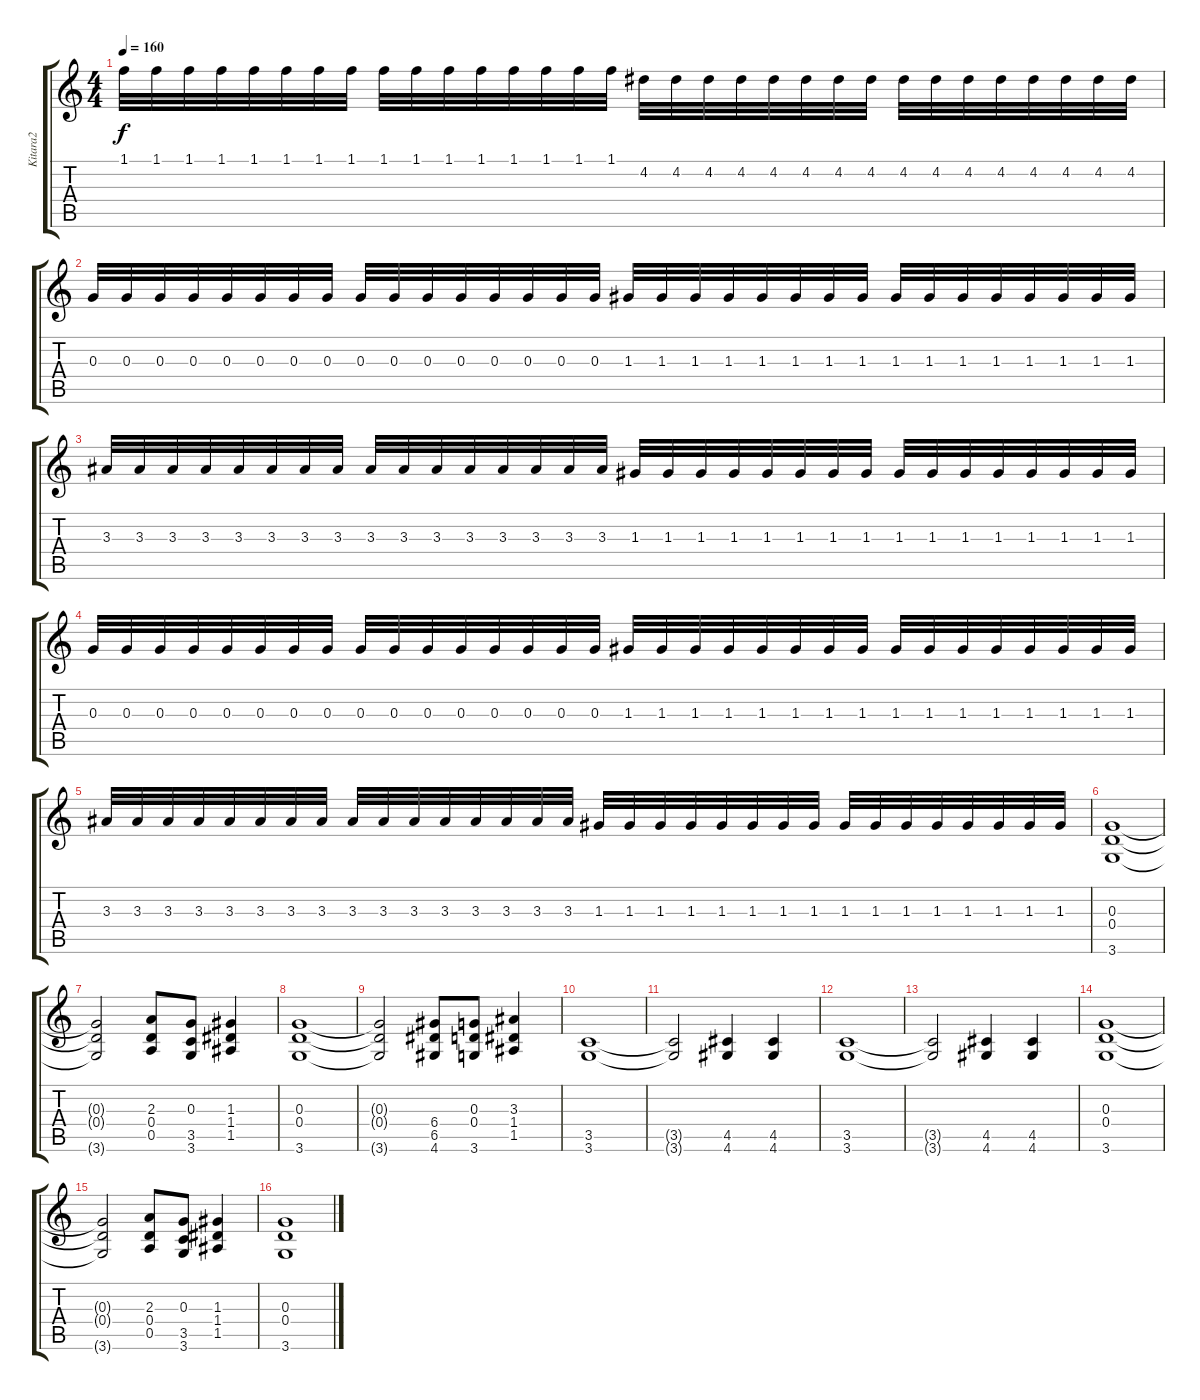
\track ("Kitara2" "Kitara2") {instrument overdrivenguitar}
\staff {score tabs}
\tuning (E4 B3 G3 D3 A2 E2) {hide}
\ts (4 4)
\tempo 160
\clef g2
\ks c
1.1.32{dy f} 1.1.32 1.1.32 1.1.32 1.1.32 1.1.32 1.1.32 1.1.32 1.1.32 1.1.32 1.1.32 1.1.32 1.1.32 1.1.32 1.1.32 1.1.32 4.2.32 4.2.32 4.2.32 4.2.32 4.2.32 4.2.32 4.2.32 4.2.32 4.2.32 4.2.32 4.2.32 4.2.32 4.2.32 4.2.32 4.2.32 4.2.32 |
0.3.32 0.3.32 0.3.32 0.3.32 0.3.32 0.3.32 0.3.32 0.3.32 0.3.32 0.3.32 0.3.32 0.3.32 0.3.32 0.3.32 0.3.32 0.3.32 1.3.32 1.3.32 1.3.32 1.3.32 1.3.32 1.3.32 1.3.32 1.3.32 1.3.32 1.3.32 1.3.32 1.3.32 1.3.32 1.3.32 1.3.32 1.3.32 |
3.3.32 3.3.32 3.3.32 3.3.32 3.3.32 3.3.32 3.3.32 3.3.32 3.3.32 3.3.32 3.3.32 3.3.32 3.3.32 3.3.32 3.3.32 3.3.32 1.3.32 1.3.32 1.3.32 1.3.32 1.3.32 1.3.32 1.3.32 1.3.32 1.3.32 1.3.32 1.3.32 1.3.32 1.3.32 1.3.32 1.3.32 1.3.32 |
0.3.32 0.3.32 0.3.32 0.3.32 0.3.32 0.3.32 0.3.32 0.3.32 0.3.32 0.3.32 0.3.32 0.3.32 0.3.32 0.3.32 0.3.32 0.3.32 1.3.32 1.3.32 1.3.32 1.3.32 1.3.32 1.3.32 1.3.32 1.3.32 1.3.32 1.3.32 1.3.32 1.3.32 1.3.32 1.3.32 1.3.32 1.3.32 |
3.3.32 3.3.32 3.3.32 3.3.32 3.3.32 3.3.32 3.3.32 3.3.32 3.3.32 3.3.32 3.3.32 3.3.32 3.3.32 3.3.32 3.3.32 3.3.32 1.3.32 1.3.32 1.3.32 1.3.32 1.3.32 1.3.32 1.3.32 1.3.32 1.3.32 1.3.32 1.3.32 1.3.32 1.3.32 1.3.32 1.3.32 1.3.32 |
(0.3 0.4 3.6).1 |
(0.3{t} 0.4{t} 3.6{t}).2 (2.3 0.4 0.5).8 (0.3 3.5 3.6).8 (1.3 1.4 1.5).4 |
(0.3 0.4 3.6).1 |
(0.3{t} 0.4{t} 3.6{t}).2 (6.4 6.5 4.6).8 (0.3 0.4 3.6).8 (3.3 1.4 1.5).4 |
(3.5 3.6).1 |
(3.5{t} 3.6{t}).2 (4.5 4.6).4 (4.5 4.6).4 |
(3.5 3.6).1 |
(3.5{t} 3.6{t}).2 (4.5 4.6).4 (4.5 4.6).4 |
(0.3 0.4 3.6).1 |
(0.3{t} 0.4{t} 3.6{t}).2 (2.3 0.4 0.5).8 (0.3 3.5 3.6).8 (1.3 1.4 1.5).4 |
(0.3 0.4 3.6).1
